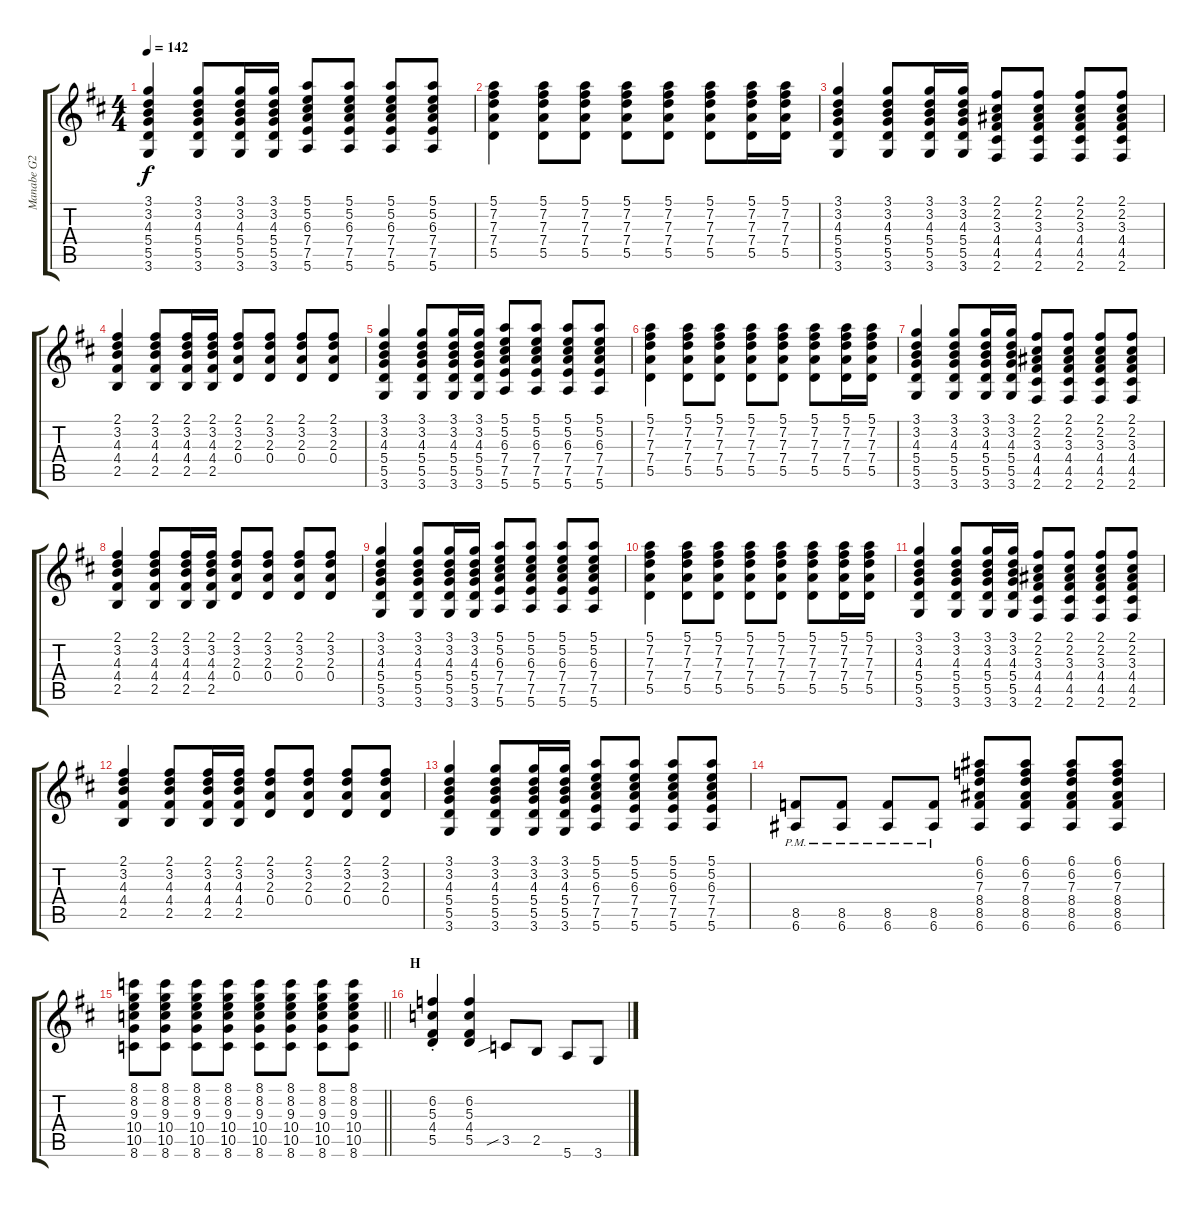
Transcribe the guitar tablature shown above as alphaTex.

\track ("Manabe G2" "Manabe G2") {instrument overdrivenguitar}
\staff {score tabs}
\tuning (E4 B3 G3 D3 A2 E2) {hide}
\ts (4 4)
\tempo 142
\clef g2
\ks d
(3.1 3.2 4.3 5.4 5.5 3.6).4{dy f} (3.1 3.2 4.3 5.4 5.5 3.6).8 (3.1 3.2 4.3 5.4 5.5 3.6).16 (3.1 3.2 4.3 5.4 5.5 3.6).16 (5.1 5.2 6.3 7.4 7.5 5.6).8 (5.1 5.2 6.3 7.4 7.5 5.6).8 (5.1 5.2 6.3 7.4 7.5 5.6).8 (5.1 5.2 6.3 7.4 7.5 5.6).8 |
(5.1 7.2 7.3 7.4 5.5).4 (5.1 7.2 7.3 7.4 5.5).8 (5.1 7.2 7.3 7.4 5.5).8 (5.1 7.2 7.3 7.4 5.5).8 (5.1 7.2 7.3 7.4 5.5).8 (5.1 7.2 7.3 7.4 5.5).8 (5.1 7.2 7.3 7.4 5.5).16 (5.1 7.2 7.3 7.4 5.5).16 |
(3.1 3.2 4.3 5.4 5.5 3.6).4 (3.1 3.2 4.3 5.4 5.5 3.6).8 (3.1 3.2 4.3 5.4 5.5 3.6).16 (3.1 3.2 4.3 5.4 5.5 3.6).16 (2.1 2.2 3.3 4.4 4.5 2.6).8 (2.1 2.2 3.3 4.4 4.5 2.6).8 (2.1 2.2 3.3 4.4 4.5 2.6).8 (2.1 2.2 3.3 4.4 4.5 2.6).8 |
(2.1 3.2 4.3 4.4 2.5).4 (2.1 3.2 4.3 4.4 2.5).8 (2.1 3.2 4.3 4.4 2.5).16 (2.1 3.2 4.3 4.4 2.5).16 (2.1 3.2 2.3 0.4).8 (2.1 3.2 2.3 0.4).8 (2.1 3.2 2.3 0.4).8 (2.1 3.2 2.3 0.4).8 |
(3.1 3.2 4.3 5.4 5.5 3.6).4 (3.1 3.2 4.3 5.4 5.5 3.6).8 (3.1 3.2 4.3 5.4 5.5 3.6).16 (3.1 3.2 4.3 5.4 5.5 3.6).16 (5.1 5.2 6.3 7.4 7.5 5.6).8 (5.1 5.2 6.3 7.4 7.5 5.6).8 (5.1 5.2 6.3 7.4 7.5 5.6).8 (5.1 5.2 6.3 7.4 7.5 5.6).8 |
(5.1 7.2 7.3 7.4 5.5).4 (5.1 7.2 7.3 7.4 5.5).8 (5.1 7.2 7.3 7.4 5.5).8 (5.1 7.2 7.3 7.4 5.5).8 (5.1 7.2 7.3 7.4 5.5).8 (5.1 7.2 7.3 7.4 5.5).8 (5.1 7.2 7.3 7.4 5.5).16 (5.1 7.2 7.3 7.4 5.5).16 |
(3.1 3.2 4.3 5.4 5.5 3.6).4 (3.1 3.2 4.3 5.4 5.5 3.6).8 (3.1 3.2 4.3 5.4 5.5 3.6).16 (3.1 3.2 4.3 5.4 5.5 3.6).16 (2.1 2.2 3.3 4.4 4.5 2.6).8 (2.1 2.2 3.3 4.4 4.5 2.6).8 (2.1 2.2 3.3 4.4 4.5 2.6).8 (2.1 2.2 3.3 4.4 4.5 2.6).8 |
(2.1 3.2 4.3 4.4 2.5).4 (2.1 3.2 4.3 4.4 2.5).8 (2.1 3.2 4.3 4.4 2.5).16 (2.1 3.2 4.3 4.4 2.5).16 (2.1 3.2 2.3 0.4).8 (2.1 3.2 2.3 0.4).8 (2.1 3.2 2.3 0.4).8 (2.1 3.2 2.3 0.4).8 |
(3.1 3.2 4.3 5.4 5.5 3.6).4 (3.1 3.2 4.3 5.4 5.5 3.6).8 (3.1 3.2 4.3 5.4 5.5 3.6).16 (3.1 3.2 4.3 5.4 5.5 3.6).16 (5.1 5.2 6.3 7.4 7.5 5.6).8 (5.1 5.2 6.3 7.4 7.5 5.6).8 (5.1 5.2 6.3 7.4 7.5 5.6).8 (5.1 5.2 6.3 7.4 7.5 5.6).8 |
(5.1 7.2 7.3 7.4 5.5).4 (5.1 7.2 7.3 7.4 5.5).8 (5.1 7.2 7.3 7.4 5.5).8 (5.1 7.2 7.3 7.4 5.5).8 (5.1 7.2 7.3 7.4 5.5).8 (5.1 7.2 7.3 7.4 5.5).8 (5.1 7.2 7.3 7.4 5.5).16 (5.1 7.2 7.3 7.4 5.5).16 |
(3.1 3.2 4.3 5.4 5.5 3.6).4 (3.1 3.2 4.3 5.4 5.5 3.6).8 (3.1 3.2 4.3 5.4 5.5 3.6).16 (3.1 3.2 4.3 5.4 5.5 3.6).16 (2.1 2.2 3.3 4.4 4.5 2.6).8 (2.1 2.2 3.3 4.4 4.5 2.6).8 (2.1 2.2 3.3 4.4 4.5 2.6).8 (2.1 2.2 3.3 4.4 4.5 2.6).8 |
(2.1 3.2 4.3 4.4 2.5).4 (2.1 3.2 4.3 4.4 2.5).8 (2.1 3.2 4.3 4.4 2.5).16 (2.1 3.2 4.3 4.4 2.5).16 (2.1 3.2 2.3 0.4).8 (2.1 3.2 2.3 0.4).8 (2.1 3.2 2.3 0.4).8 (2.1 3.2 2.3 0.4).8 |
(3.1 3.2 4.3 5.4 5.5 3.6).4 (3.1 3.2 4.3 5.4 5.5 3.6).8 (3.1 3.2 4.3 5.4 5.5 3.6).16 (3.1 3.2 4.3 5.4 5.5 3.6).16 (5.1 5.2 6.3 7.4 7.5 5.6).8 (5.1 5.2 6.3 7.4 7.5 5.6).8 (5.1 5.2 6.3 7.4 7.5 5.6).8 (5.1 5.2 6.3 7.4 7.5 5.6).8 |
(8.5{pm} 6.6{pm}).8 (8.5{pm} 6.6{pm}).8 (8.5{pm} 6.6{pm}).8 (8.5{pm} 6.6{pm}).8 (6.1 6.2 7.3 8.4 8.5 6.6).8 (6.1 6.2 7.3 8.4 8.5 6.6).8 (6.1 6.2 7.3 8.4 8.5 6.6).8 (6.1 6.2 7.3 8.4 8.5 6.6).8 |
\barLineRight lightlight
(8.1 8.2 9.3 10.4 10.5 8.6).8 (8.1 8.2 9.3 10.4 10.5 8.6).8 (8.1 8.2 9.3 10.4 10.5 8.6).8 (8.1 8.2 9.3 10.4 10.5 8.6).8 (8.1 8.2 9.3 10.4 10.5 8.6).8 (8.1 8.2 9.3 10.4 10.5 8.6).8 (8.1 8.2 9.3 10.4 10.5 8.6).8 (8.1 8.2 9.3 10.4 10.5 8.6).8 |
\section ("" "H")
(6.2{st} 5.3{st} 4.4{st} 5.5{st}).4 (6.2 5.3 4.4 5.5).4 3.5{sib}.8 2.5.8 5.6.8 3.6.8
